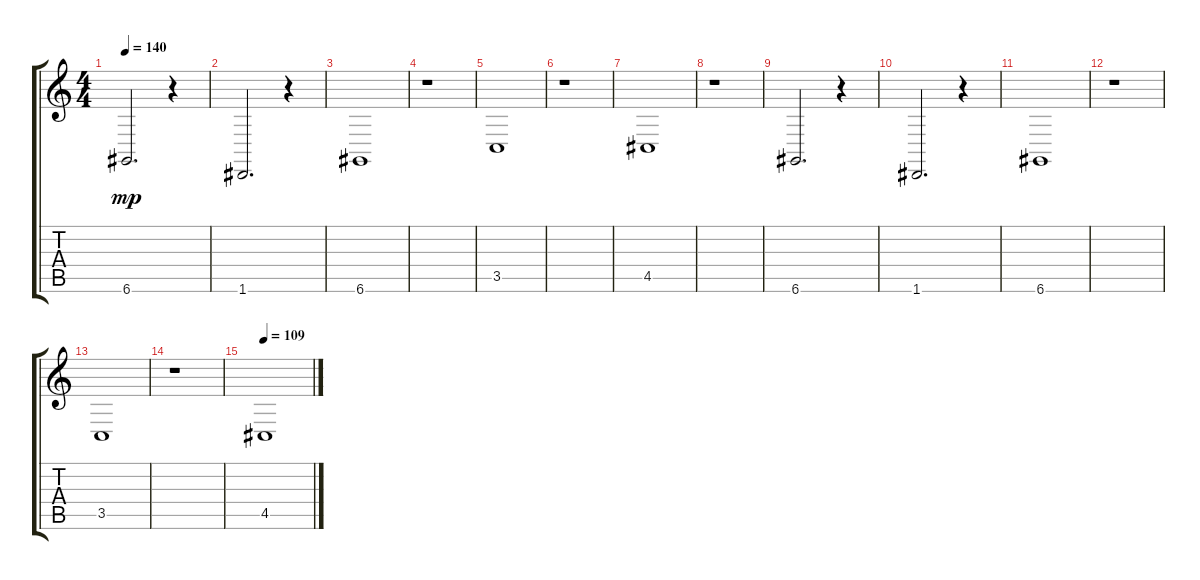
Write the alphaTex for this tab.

\track "" {instrument acousticgrandpiano}
\staff {score tabs}
\tuning (E4 B3 G3 D3 A2 D2) {hide}
\ts (4 4)
\tempo 140
\clef g2
\ks c
6.6.2{d dy mp} r.4 |
1.6.2{d} r.4 |
6.6.1 |
r.1 |
3.5.1 |
r.1 |
4.5.1 |
r.1 |
6.6.2{d} r.4 |
1.6.2{d} r.4 |
6.6.1 |
r.1 |
3.5.1 |
r.1 |
\tempo 109
4.5.1
